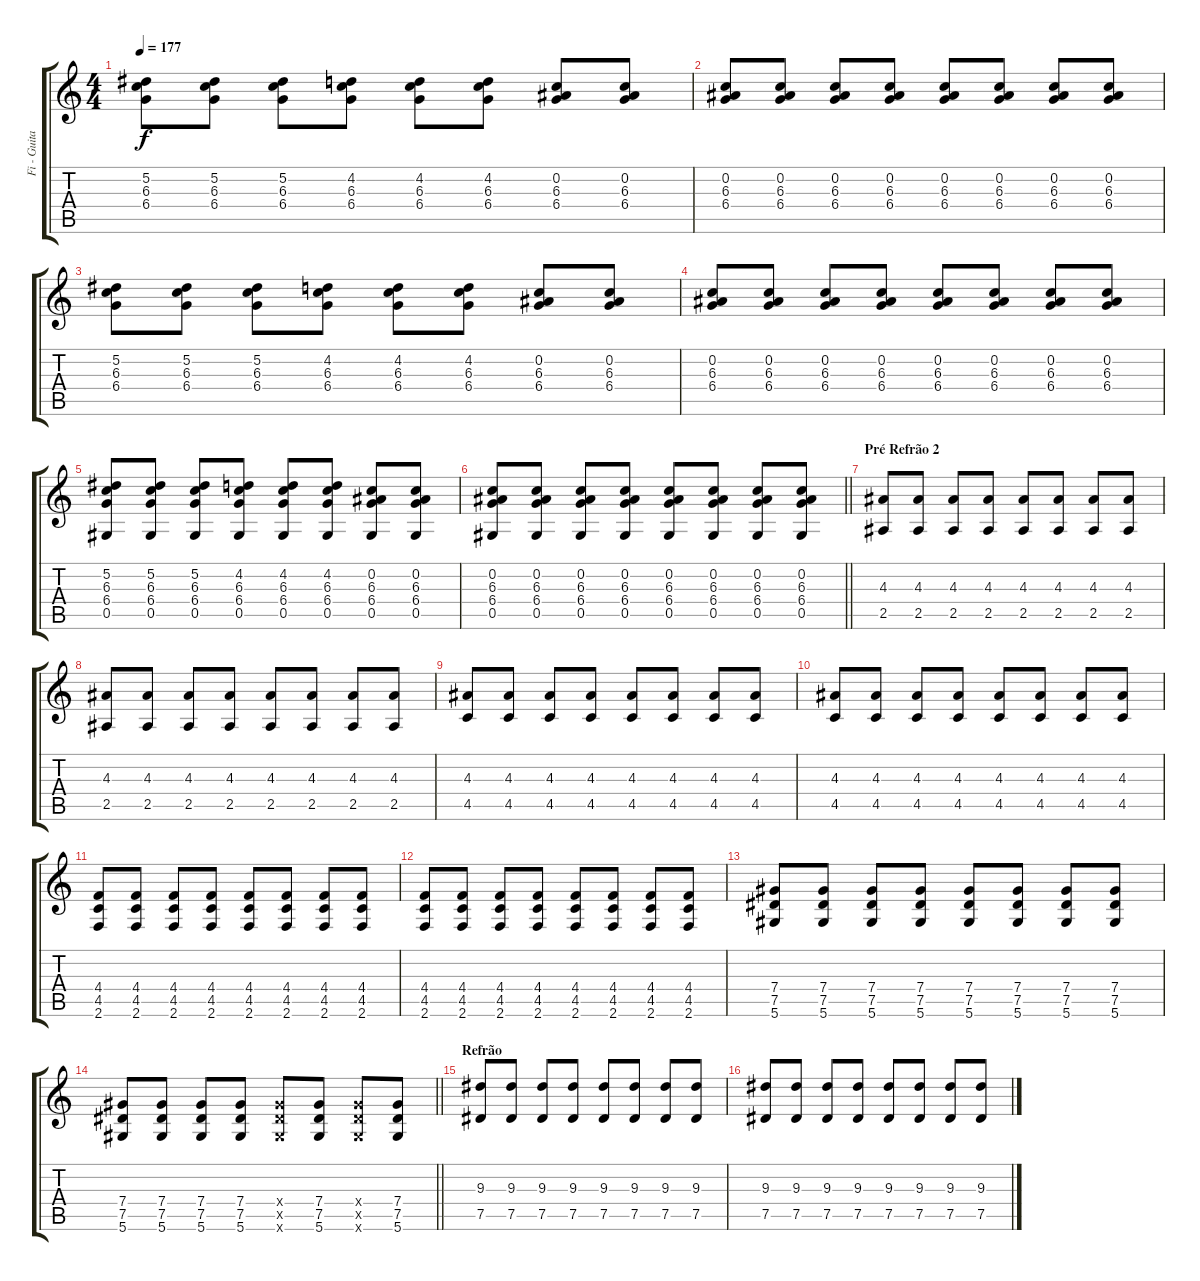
\track ("Fi - Guitarra" "Fi - Guita") {instrument distortionguitar}
\staff {score tabs}
\tuning (Eb4 Bb3 Gb3 Db3 Ab2 Eb2) {hide}
\ts (4 4)
\tempo 177
\clef g2
\ks c
(5.2 6.3 6.4).8{dy f} (5.2 6.3 6.4).8 (5.2 6.3 6.4).8 (4.2 6.3 6.4).8 (4.2 6.3 6.4).8 (4.2 6.3 6.4).8 (0.2 6.3 6.4).8 (0.2 6.3 6.4).8 |
(0.2 6.3 6.4).8 (0.2 6.3 6.4).8 (0.2 6.3 6.4).8 (0.2 6.3 6.4).8 (0.2 6.3 6.4).8 (0.2 6.3 6.4).8 (0.2 6.3 6.4).8 (0.2 6.3 6.4).8 |
(5.2 6.3 6.4).8 (5.2 6.3 6.4).8 (5.2 6.3 6.4).8 (4.2 6.3 6.4).8 (4.2 6.3 6.4).8 (4.2 6.3 6.4).8 (0.2 6.3 6.4).8 (0.2 6.3 6.4).8 |
(0.2 6.3 6.4).8 (0.2 6.3 6.4).8 (0.2 6.3 6.4).8 (0.2 6.3 6.4).8 (0.2 6.3 6.4).8 (0.2 6.3 6.4).8 (0.2 6.3 6.4).8 (0.2 6.3 6.4).8 |
(5.2 6.3 6.4 0.5).8 (5.2 6.3 6.4 0.5).8 (5.2 6.3 6.4 0.5).8 (4.2 6.3 6.4 0.5).8 (4.2 6.3 6.4 0.5).8 (4.2 6.3 6.4 0.5).8 (0.2 6.3 6.4 0.5).8 (0.2 6.3 6.4 0.5).8 |
\barLineRight lightlight
(0.2 6.3 6.4 0.5).8 (0.2 6.3 6.4 0.5).8 (0.2 6.3 6.4 0.5).8 (0.2 6.3 6.4 0.5).8 (0.2 6.3 6.4 0.5).8 (0.2 6.3 6.4 0.5).8 (0.2 6.3 6.4 0.5).8 (0.2 6.3 6.4 0.5).8 |
\section ("" "Pré Refrão 2")
(4.3 2.5).8 (4.3 2.5).8 (4.3 2.5).8 (4.3 2.5).8 (4.3 2.5).8 (4.3 2.5).8 (4.3 2.5).8 (4.3 2.5).8 |
(4.3 2.5).8 (4.3 2.5).8 (4.3 2.5).8 (4.3 2.5).8 (4.3 2.5).8 (4.3 2.5).8 (4.3 2.5).8 (4.3 2.5).8 |
(4.3 4.5).8 (4.3 4.5).8 (4.3 4.5).8 (4.3 4.5).8 (4.3 4.5).8 (4.3 4.5).8 (4.3 4.5).8 (4.3 4.5).8 |
(4.3 4.5).8 (4.3 4.5).8 (4.3 4.5).8 (4.3 4.5).8 (4.3 4.5).8 (4.3 4.5).8 (4.3 4.5).8 (4.3 4.5).8 |
(4.4 4.5 2.6).8 (4.4 4.5 2.6).8 (4.4 4.5 2.6).8 (4.4 4.5 2.6).8 (4.4 4.5 2.6).8 (4.4 4.5 2.6).8 (4.4 4.5 2.6).8 (4.4 4.5 2.6).8 |
(4.4 4.5 2.6).8 (4.4 4.5 2.6).8 (4.4 4.5 2.6).8 (4.4 4.5 2.6).8 (4.4 4.5 2.6).8 (4.4 4.5 2.6).8 (4.4 4.5 2.6).8 (4.4 4.5 2.6).8 |
(7.4 7.5 5.6).8 (7.4 7.5 5.6).8 (7.4 7.5 5.6).8 (7.4 7.5 5.6).8 (7.4 7.5 5.6).8 (7.4 7.5 5.6).8 (7.4 7.5 5.6).8 (7.4 7.5 5.6).8 |
\barLineRight lightlight
(7.4 7.5 5.6).8 (7.4 7.5 5.6).8 (7.4 7.5 5.6).8 (7.4 7.5 5.6).8 (7.4{x} 7.5{x} 5.6{x}).8 (7.4 7.5 5.6).8 (7.4{x} 7.5{x} 5.6{x}).8 (7.4 7.5 5.6).8 |
\section ("" "Refrão")
(9.3 7.5).8 (9.3 7.5).8 (9.3 7.5).8 (9.3 7.5).8 (9.3 7.5).8 (9.3 7.5).8 (9.3 7.5).8 (9.3 7.5).8 |
(9.3 7.5).8 (9.3 7.5).8 (9.3 7.5).8 (9.3 7.5).8 (9.3 7.5).8 (9.3 7.5).8 (9.3 7.5).8 (9.3 7.5).8
